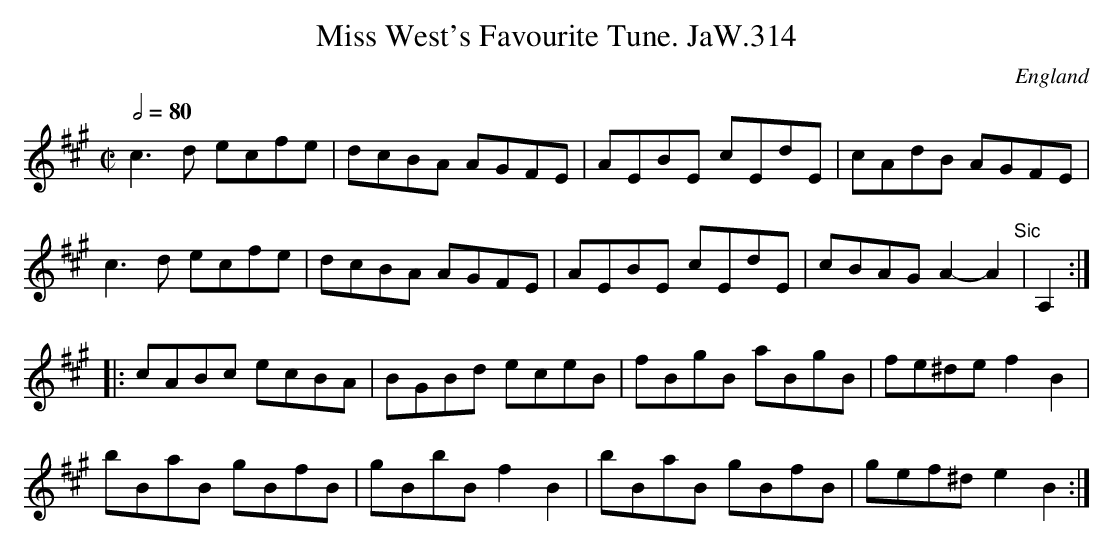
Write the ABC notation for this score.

X:1
T:Miss West's Favourite Tune. JaW.314
L:1/8
M:C|
O:England
Q:1/2=80
K:A
c3d ecfe|dcBA AGFE|AEBE cEdE|cAdB AGFE|!
c3d ecfe|dcBA AGFE|AEBE cEdE|cBAG A2-A2"Sic"|A,2:|!
|:cABc ecBA|BGBd eceB|fBgB aBgB|fe^de f2B2|!
bBaB gBfB|gBbB f2B2|bBaB gBfB|gef^d e2B2:|
